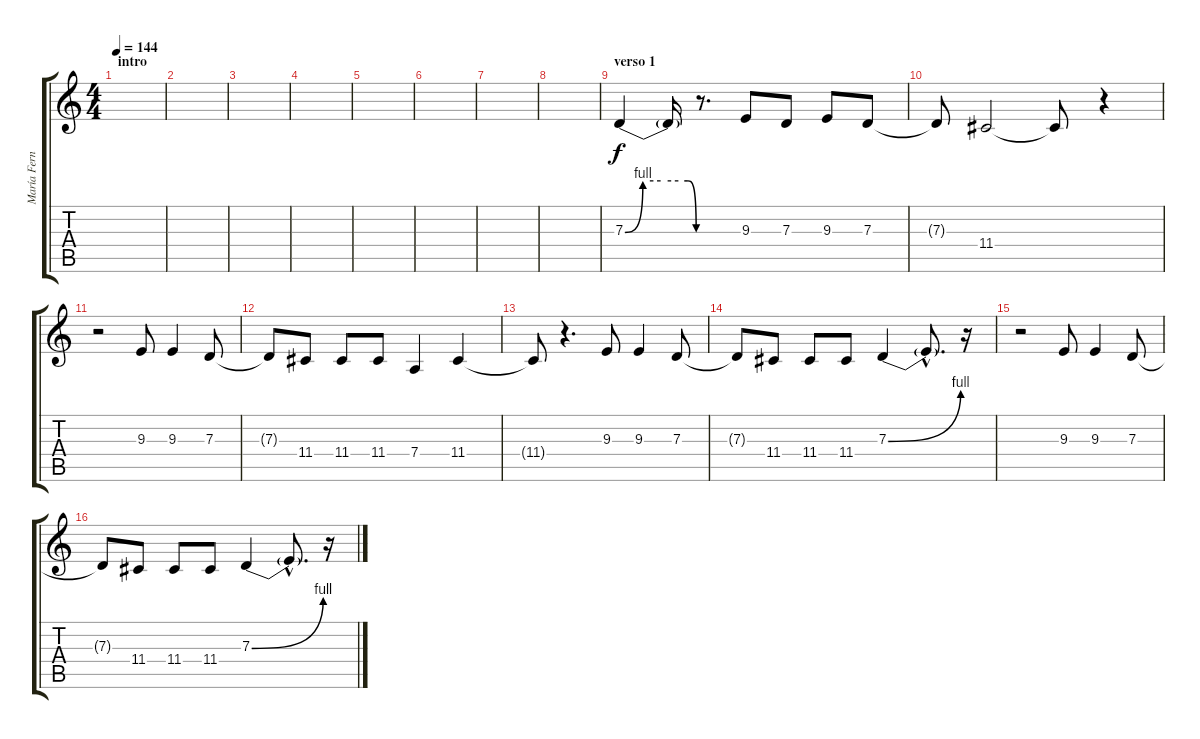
\track ("María Fernanda (voz)" "María Fern") {instrument lead3calliope}
\staff {score tabs}
\tuning (E4 B3 G3 D3 A2 E2) {hide}
\ts (4 4)
\section ("" "intro")
\tempo 144
\clef g2
\ks c
|
|
|
|
|
|
|
|
\section ("" "verso 1")
7.3{be (custom 0 0 15 4 30 4 45 4 53 4 60 0)}.4 7.3{t}.16 r.8{d} 9.3.8 7.3.8 9.3.8 7.3.8 |
7.3{t}.8 11.4.2 11.4{t}.8 r.4 |
r.2 9.3.8 9.3.4 7.3.8 |
7.3{t}.8 11.4.8 11.4.8 11.4.8 7.4.4 11.4.4 |
11.4{t}.8 r.4{d} 9.3.8 9.3.4 7.3.8 |
7.3{t}.8 11.4.8 11.4.8 11.4.8 7.3{be (bend 0 0 60 4)}.4 7.3{hac t}.8{d} r.16 |
r.2 9.3.8 9.3.4 7.3.8 |
7.3{t}.8 11.4.8 11.4.8 11.4.8 7.3{be (bend 0 0 60 4)}.4 7.3{hac t}.8{d} r.16
